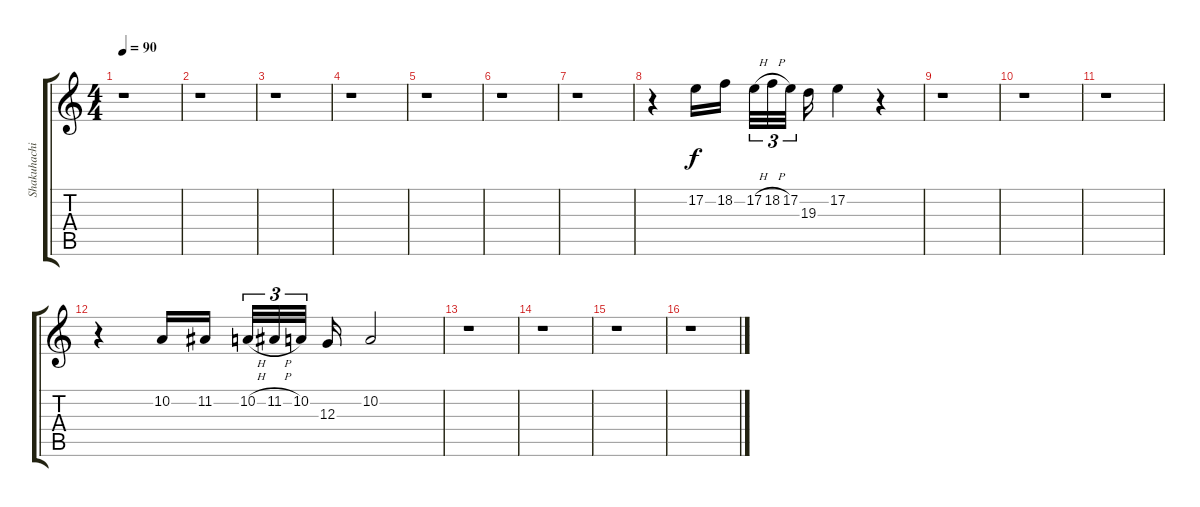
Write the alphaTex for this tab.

\track ("Shakuhachi" "Shakuhachi") {instrument shakuhachi}
\staff {score tabs}
\tuning (E4 B3 G3 D3 A2 E2) {hide}
\ts (4 4)
\tempo 90
\clef g2
\ks c
r.1{dy f} |
r.1 |
r.1 |
r.1 |
r.1 |
r.1 |
r.1 |
r.4 17.2.16 18.2.16{beam splitsecondary} 17.2{h}.32{tu (3 2)} 18.2{h}.32{tu (3 2)} 17.2.32{tu (3 2) beam splitsecondary} 19.3.16 17.2.4 r.4 |
r.1 |
r.1 |
r.1 |
r.4 10.2.16 11.2.16{beam splitsecondary} 10.2{h}.32{tu (3 2)} 11.2{h}.32{tu (3 2)} 10.2.32{tu (3 2) beam splitsecondary} 12.3.16 10.2.2 |
r.1 |
r.1 |
r.1 |
r.1
